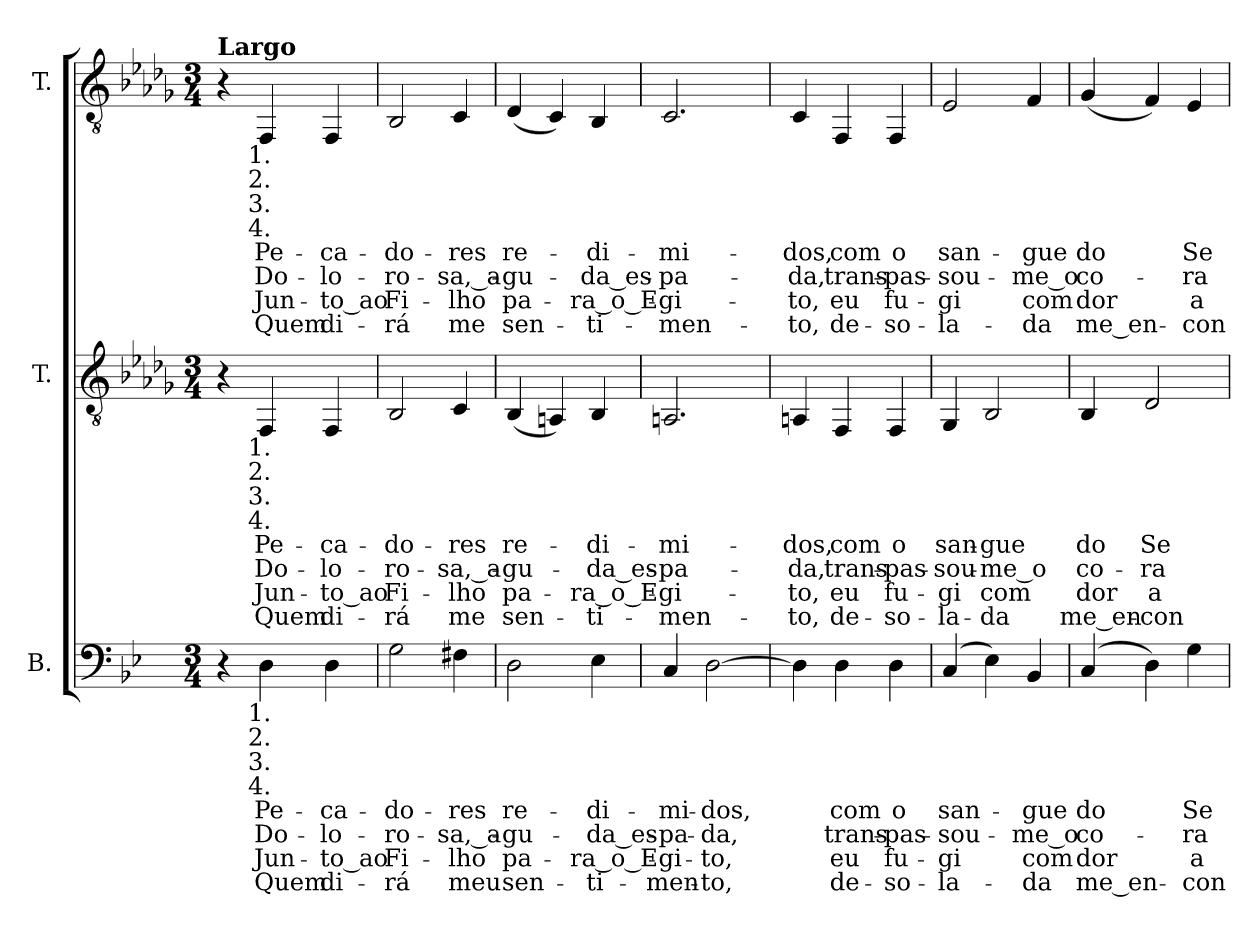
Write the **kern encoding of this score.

**kern	**text	**text	**text	**text	**kern	**text	**text	**text	**text	**kern	**text	**text	**text	**text
*part3	*part3	*part3	*part3	*part3	*part2	*part2	*part2	*part2	*part2	*part1	*part1	*part1	*part1	*part1
*staff3	*staff3	*staff3	*staff3	*staff3	*staff2	*staff2	*staff2	*staff2	*staff2	*staff1	*staff1	*staff1	*staff1	*staff1
*I"B.	*	*	*	*	*I"T.	*	*	*	*	*I"T.	*	*	*	*
!!LO:PB:g=z
*clefF4	*	*	*	*	*clefGv2	*	*	*	*	*clefGv2	*	*	*	*
*	*	*	*	*	*ITrd2c3	*	*	*	*	*ITrd2c3	*	*	*	*
*k[b-e-]	*	*	*	*	*k[b-e-]	*	*	*	*	*k[b-e-]	*	*	*	*
*g:	*	*	*	*	*g:	*	*	*	*	*g:	*	*	*	*
*M3/4	*	*	*	*	*M3/4	*	*	*	*	*M3/4	*	*	*	*
*MM50	*	*	*	*	*MM50	*	*	*	*	*MM92	*	*	*	*
=1	=1	=1	=1	=1	=1	=1	=1	=1	=1	=1	=1	=1	=1	=1
!	!	!	!	!	!	!	!	!	!	!LO:TX:a:B:t=Largo	!	!	!	!
4r	.	.	.	.	4r	.	.	.	.	4r	.	.	.	.
!	!LO:LY:b:color=#000000	!LO:LY:b:color=#000000	!LO:LY:b:color=#000000	!LO:LY:b:color=#000000	!	!	!	!	!	!	!	!	!	!
!	!	!	!	!	!	!LO:LY:b:color=#000000	!LO:LY:b:color=#000000	!LO:LY:b:color=#000000	!LO:LY:b:color=#000000	!	!	!	!	!
!	!	!	!	!	!	!	!	!	!	!LO:TX:b:cj:t=1.	!	!	!	!
!	!	!	!	!	!	!	!	!	!	!LO:TX:b:cj:t=2.	!	!	!	!
!	!	!	!	!	!	!	!	!	!	!LO:TX:b:cj:t=3.	!	!	!	!
!	!	!	!	!	!	!	!	!	!	!LO:TX:b:cj:t=4.	!	!	!	!
!	!	!	!	!	!LO:TX:b:cj:t=1.	!	!	!	!	!	!	!	!	!
!	!	!	!	!	!LO:TX:b:cj:t=2.	!	!	!	!	!	!	!	!	!
!	!	!	!	!	!LO:TX:b:cj:t=3.	!	!	!	!	!	!	!	!	!
!	!	!	!	!	!LO:TX:b:cj:t=4.	!	!	!	!	!	!	!	!	!
!LO:TX:b:cj:t=1.	!	!	!	!	!	!	!	!	!	!	!	!	!	!
!LO:TX:b:cj:t=2.	!	!	!	!	!	!	!	!	!	!	!	!	!	!
!LO:TX:b:cj:t=3.	!	!	!	!	!	!	!	!	!	!	!	!	!	!
!LO:TX:b:cj:t=4.	!	!	!	!	!	!	!	!	!	!	!	!	!	!
!	!	!	!	!	!	!	!	!	!	!	!LO:LY:b:color=#000000	!LO:LY:b:color=#000000	!LO:LY:b:color=#000000	!LO:LY:b:color=#000000
4Di\	Pe-	Do-	Jun-	Quem	4DDi/	Pe-	Do-	Jun-	Quem	4DDi/	Pe-	Do-	Jun-	Quem
!	!LO:LY:b:color=#000000	!LO:LY:b:color=#000000	!LO:LY:b:color=#000000	!LO:LY:b:color=#000000	!	!	!	!	!	!	!	!	!	!
!	!	!	!	!	!	!LO:LY:b:color=#000000	!LO:LY:b:color=#000000	!LO:LY:b:color=#000000	!LO:LY:b:color=#000000	!	!	!	!	!
!	!	!	!	!	!	!	!	!	!	!	!LO:LY:b:color=#000000	!LO:LY:b:color=#000000	!LO:LY:b:color=#000000	!LO:LY:b:color=#000000
4Di\	-ca-	-lo-	-to_ao	di-	4DDi/	-ca-	-lo-	-to_ao	di-	4DDi/	-ca-	-lo-	-to_ao	di-
=2	=2	=2	=2	=2	=2	=2	=2	=2	=2	=2	=2	=2	=2	=2
!	!LO:LY:b:color=#000000	!LO:LY:b:color=#000000	!LO:LY:b:color=#000000	!LO:LY:b:color=#000000	!	!	!	!	!	!	!	!	!	!
!	!	!	!	!	!	!LO:LY:b:color=#000000	!LO:LY:b:color=#000000	!LO:LY:b:color=#000000	!LO:LY:b:color=#000000	!	!	!	!	!
!	!	!	!	!	!	!	!	!	!	!	!LO:LY:b:color=#000000	!LO:LY:b:color=#000000	!LO:LY:b:color=#000000	!LO:LY:b:color=#000000
2Gi\	-do-	-ro-	Fi-	-rá	2GGi/	-do-	-ro-	Fi-	-rá	2GGi/	-do-	-ro-	Fi-	-rá
!	!LO:LY:b:color=#000000	!LO:LY:b:color=#000000	!LO:LY:b:color=#000000	!LO:LY:b:color=#000000	!	!	!	!	!	!	!	!	!	!
!	!	!	!	!	!	!LO:LY:b:color=#000000	!LO:LY:b:color=#000000	!LO:LY:b:color=#000000	!LO:LY:b:color=#000000	!	!	!	!	!
!	!	!	!	!	!	!	!	!	!	!	!LO:LY:b:color=#000000	!LO:LY:b:color=#000000	!LO:LY:b:color=#000000	!LO:LY:b:color=#000000
4F#Xi\	-res	-sa,_a-	-lho	meu	4AAi/	-res	-sa,_a-	-lho	me	4AAi/	-res	-sa,_a-	-lho	me
=3	=3	=3	=3	=3	=3	=3	=3	=3	=3	=3	=3	=3	=3	=3
!	!LO:LY:b:color=#000000	!LO:LY:b:color=#000000	!LO:LY:b:color=#000000	!LO:LY:b:color=#000000	!	!	!	!	!	!	!	!	!	!
!	!	!	!	!	!	!LO:LY:b:color=#000000	!LO:LY:b:color=#000000	!LO:LY:b:color=#000000	!LO:LY:b:color=#000000	!	!	!	!	!
!	!	!	!	!	!	!	!	!	!	!	!LO:LY:b:color=#000000	!LO:LY:b:color=#000000	!LO:LY:b:color=#000000	!LO:LY:b:color=#000000
2Di\	re-	-gu-	pa-	sen-	(4GGi/	re-	-gu-	pa-	sen-	(4BB-i/	re-	-gu-	pa-	sen-
.	.	.	.	.	4FF#Xi/)	.	.	.	.	4AAi/)	.	.	.	.
!	!LO:LY:b:color=#000000	!LO:LY:b:color=#000000	!LO:LY:b:color=#000000	!LO:LY:b:color=#000000	!	!	!	!	!	!	!	!	!	!
!	!	!	!	!	!	!LO:LY:b:color=#000000	!LO:LY:b:color=#000000	!LO:LY:b:color=#000000	!LO:LY:b:color=#000000	!	!	!	!	!
!	!	!	!	!	!	!	!	!	!	!	!LO:LY:b:color=#000000	!LO:LY:b:color=#000000	!LO:LY:b:color=#000000	!LO:LY:b:color=#000000
4E-i\	-di-	-da_es-	-ra_o_E-	-ti-	4GGi/	-di-	-da_es-	-ra_o_E-	-ti-	4GGi/	-di-	-da_es-	-ra_o_E-	-ti-
=4	=4	=4	=4	=4	=4	=4	=4	=4	=4	=4	=4	=4	=4	=4
!	!LO:LY:b:color=#000000	!LO:LY:b:color=#000000	!LO:LY:b:color=#000000	!LO:LY:b:color=#000000	!	!	!	!	!	!	!	!	!	!
!	!	!	!	!	!	!LO:LY:b:color=#000000	!LO:LY:b:color=#000000	!LO:LY:b:color=#000000	!LO:LY:b:color=#000000	!	!	!	!	!
!	!	!	!	!	!	!	!	!	!	!	!LO:LY:b:color=#000000	!LO:LY:b:color=#000000	!LO:LY:b:color=#000000	!LO:LY:b:color=#000000
4Ci/	-mi-	-pa-	-gi-	-men-	2.FF#Xi/	-mi-	-pa-	-gi-	-men-	2.AAi/	-mi-	-pa-	-gi-	-men-
!	!LO:LY:b:color=#000000	!LO:LY:b:color=#000000	!LO:LY:b:color=#000000	!LO:LY:b:color=#000000	!	!	!	!	!	!	!	!	!	!
[>2Di\	-dos,	-da,	-to,	-to,	.	.	.	.	.	.	.	.	.	.
=5	=5	=5	=5	=5	=5	=5	=5	=5	=5	=5	=5	=5	=5	=5
!	!	!	!	!	!	!LO:LY:b:color=#000000	!LO:LY:b:color=#000000	!LO:LY:b:color=#000000	!LO:LY:b:color=#000000	!	!	!	!	!
!	!	!	!	!	!	!	!	!	!	!	!LO:LY:b:color=#000000	!LO:LY:b:color=#000000	!LO:LY:b:color=#000000	!LO:LY:b:color=#000000
4Di\]	.	.	.	.	4FF#Xi/	-dos,	-da,	-to,	-to,	4AAi/	-dos,	-da,	-to,	-to,
!	!LO:LY:b:color=#000000	!LO:LY:b:color=#000000	!LO:LY:b:color=#000000	!LO:LY:b:color=#000000	!	!	!	!	!	!	!	!	!	!
!	!	!	!	!	!	!LO:LY:b:color=#000000	!LO:LY:b:color=#000000	!LO:LY:b:color=#000000	!LO:LY:b:color=#000000	!	!	!	!	!
!	!	!	!	!	!	!	!	!	!	!	!LO:LY:b:color=#000000	!LO:LY:b:color=#000000	!LO:LY:b:color=#000000	!LO:LY:b:color=#000000
4Di\	com	trans-	eu	de-	4DDi/	com	trans-	eu	de-	4DDi/	com	trans-	eu	de-
!	!LO:LY:b:color=#000000	!LO:LY:b:color=#000000	!LO:LY:b:color=#000000	!LO:LY:b:color=#000000	!	!	!	!	!	!	!	!	!	!
!	!	!	!	!	!	!LO:LY:b:color=#000000	!LO:LY:b:color=#000000	!LO:LY:b:color=#000000	!LO:LY:b:color=#000000	!	!	!	!	!
!	!	!	!	!	!	!	!	!	!	!	!LO:LY:b:color=#000000	!LO:LY:b:color=#000000	!LO:LY:b:color=#000000	!LO:LY:b:color=#000000
4Di\	o	-pas-	fu-	-so-	4DDi/	o	-pas-	fu-	-so-	4DDi/	o	-pas-	fu-	-so-
=6	=6	=6	=6	=6	=6	=6	=6	=6	=6	=6	=6	=6	=6	=6
!	!LO:LY:b:color=#000000	!LO:LY:b:color=#000000	!LO:LY:b:color=#000000	!LO:LY:b:color=#000000	!	!	!	!	!	!	!	!	!	!
!	!	!	!	!	!	!LO:LY:b:color=#000000	!LO:LY:b:color=#000000	!LO:LY:b:color=#000000	!LO:LY:b:color=#000000	!	!	!	!	!
!	!	!	!	!	!	!	!	!	!	!	!LO:LY:b:color=#000000	!LO:LY:b:color=#000000	!LO:LY:b:color=#000000	!LO:LY:b:color=#000000
(4Ci/	san-	-sou-	-gi	-la-	4EE-i/	san-	-sou-	-gi	-la-	2Ci/	san-	-sou-	-gi	-la-
!	!	!	!	!	!	!LO:LY:b:color=#000000	!LO:LY:b:color=#000000	!LO:LY:b:color=#000000	!LO:LY:b:color=#000000	!	!	!	!	!
4E-i\)	.	.	.	.	2GGi/	-gue	-me_o	com	-da	.	.	.	.	.
!	!LO:LY:b:color=#000000	!LO:LY:b:color=#000000	!LO:LY:b:color=#000000	!LO:LY:b:color=#000000	!	!	!	!	!	!	!	!	!	!
!	!	!	!	!	!	!	!	!	!	!	!LO:LY:b:color=#000000	!LO:LY:b:color=#000000	!LO:LY:b:color=#000000	!LO:LY:b:color=#000000
4BB-i/	-gue	-me_o	com	-da	.	.	.	.	.	4Di/	-gue	-me_o	com	-da
=7	=7	=7	=7	=7	=7	=7	=7	=7	=7	=7	=7	=7	=7	=7
!	!LO:LY:b:color=#000000	!LO:LY:b:color=#000000	!LO:LY:b:color=#000000	!LO:LY:b:color=#000000	!	!	!	!	!	!	!	!	!	!
!	!	!	!	!	!	!LO:LY:b:color=#000000	!LO:LY:b:color=#000000	!LO:LY:b:color=#000000	!LO:LY:b:color=#000000	!	!	!	!	!
!	!	!	!	!	!	!	!	!	!	!	!LO:LY:b:color=#000000	!LO:LY:b:color=#000000	!LO:LY:b:color=#000000	!LO:LY:b:color=#000000
(4Ci/	do	co-	dor	me_en-	4GGi/	do	co-	dor	me_en-	(4E-i/	do	co-	dor	me_en-
!	!	!	!	!	!	!LO:LY:b:color=#000000	!LO:LY:b:color=#000000	!LO:LY:b:color=#000000	!LO:LY:b:color=#000000	!	!	!	!	!
4Di\)	.	.	.	.	2BB-i/	Se-	-ra-	a-	-con-	4Di/)	.	.	.	.
!	!LO:LY:b:color=#000000	!LO:LY:b:color=#000000	!LO:LY:b:color=#000000	!LO:LY:b:color=#000000	!	!	!	!	!	!	!	!	!	!
!	!	!	!	!	!	!	!	!	!	!	!LO:LY:b:color=#000000	!LO:LY:b:color=#000000	!LO:LY:b:color=#000000	!LO:LY:b:color=#000000
4Gi\	Se-	-ra-	a-	-con-	.	.	.	.	.	4Ci/	Se-	-ra-	a-	-con-
=	=	=	=	=	=	=	=	=	=	=	=	=	=	=
*-	*-	*-	*-	*-	*-	*-	*-	*-	*-	*-	*-	*-	*-	*-
